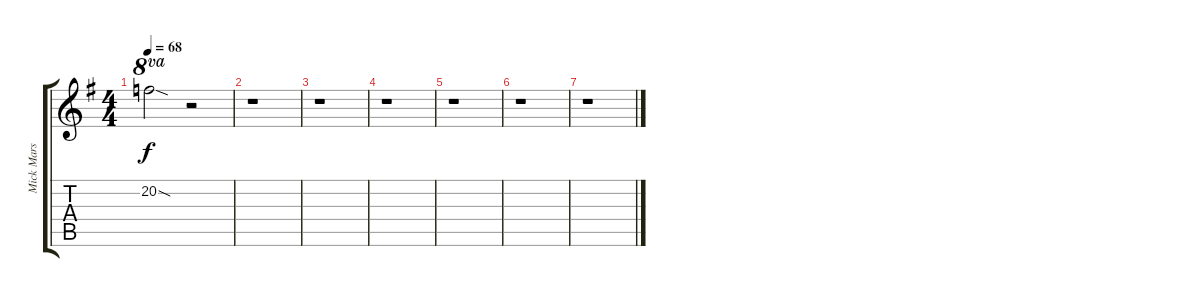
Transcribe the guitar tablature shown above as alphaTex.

\track ("Mick Mars" "Mick Mars") {instrument distortionguitar}
\staff {score tabs}
\tuning (D4 A3 F3 C3 G2 D2) {hide}
\ts (4 4)
\tempo 68
\clef g2
\ks g
20.2{sod}.2{ot 8va dy f} r.2 |
r.1 |
r.1 |
r.1 |
r.1 |
r.1 |
r.1
